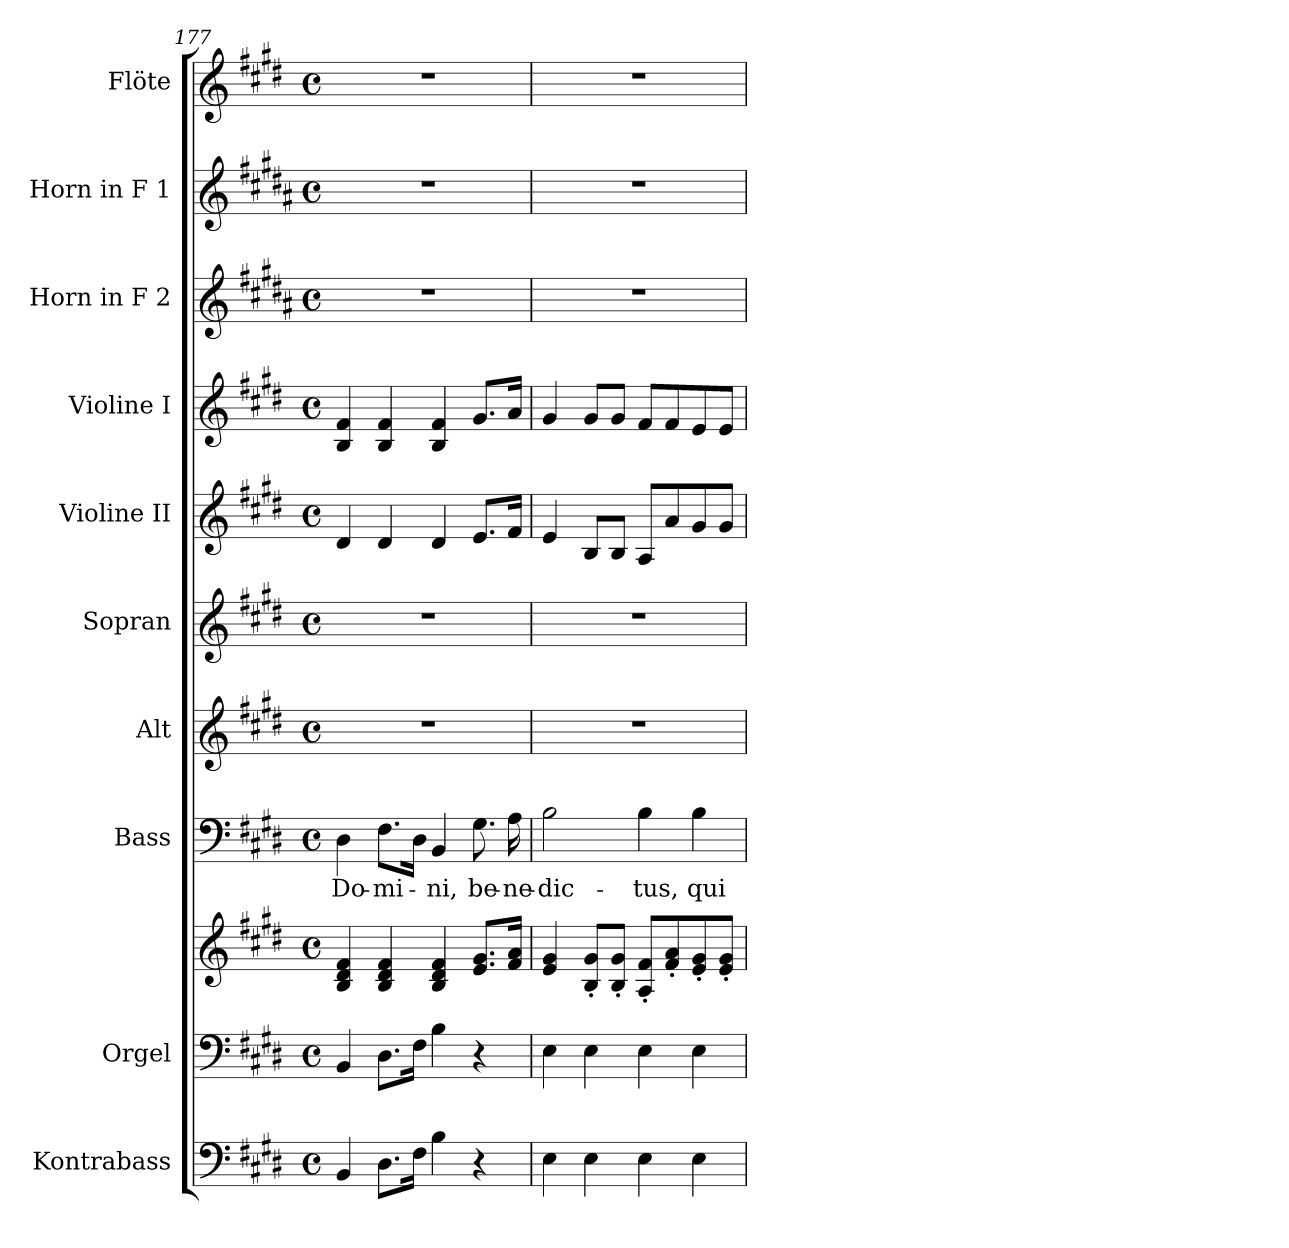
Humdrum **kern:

**kern	**kern	**kern	**kern	**text	**kern	**kern	**kern	**kern	**kern	**kern	**kern
*part10	*part9	*part9	*part8	*part8	*part7	*part6	*part5	*part4	*part3	*part2	*part1
*staff11	*staff10	*staff9	*staff8	*staff8	*staff7	*staff6	*staff5	*staff4	*staff3	*staff2	*staff1
*I"Kontrabass	*I"Orgel	*	*I"Bass	*	*I"Alt	*I"Sopran	*I"Violine II	*I"Violine I	*I"Horn in F 2	*I"Horn in F 1	*I"Flöte
*I'Kb.	*I'Org.	*	*I'B.	*	*I'A.	*I'S.	*I'Vl. II	*I'Vl. I	*	*	*I'Fl.
*clefF4	*clefF4	*clefG2	*clefF4	*	*clefG2	*clefG2	*clefG2	*clefG2	*clefG2	*clefG2	*clefG2
*ITrd7c12	*	*	*	*	*	*	*	*	*ITrd4c7	*ITrd4c7	*
*k[f#c#g#d#]	*k[f#c#g#d#]	*k[f#c#g#d#]	*k[f#c#g#d#]	*	*k[f#c#g#d#]	*k[f#c#g#d#]	*k[f#c#g#d#]	*k[f#c#g#d#]	*k[f#c#g#d#]	*k[f#c#g#d#]	*k[f#c#g#d#]
*E:	*E:	*E:	*E:	*	*E:	*E:	*E:	*E:	*E:	*E:	*E:
*M4/4	*M4/4	*M4/4	*M4/4	*	*M4/4	*M4/4	*M4/4	*M4/4	*M4/4	*M4/4	*M4/4
*met(c)	*met(c)	*met(c)	*met(c)	*	*met(c)	*met(c)	*met(c)	*met(c)	*met(c)	*met(c)	*met(c)
=177	=177	=177	=177	=177	=177	=177	=177	=177	=177	=177	=177
!	!	!	!	!LO:LY:b	!	!	!	!	!	!	!
4BBB/	4BB/	4B/ 4d#/ 4f#/	4D#\	Do-	1r	1r	4d#/	4B/ 4f#/	1r	1r	1r
!	!	!	!	!LO:LY:b	!	!	!	!	!	!	!
8.DD#\L	8.D#\L	4B/ 4d#/ 4f#/	8.F#\L	-mi-	.	.	4d#/	4B/ 4f#/	.	.	.
16FF#\Jk	16F#\Jk	.	16D#\Jk	.	.	.	.	.	.	.	.
!	!	!	!	!LO:LY:b	!	!	!	!	!	!	!
4BB\	4B\	4B/ 4d#/ 4f#/	4BB/	-ni,	.	.	4d#/	4B/ 4f#/	.	.	.
!	!	!	!	!LO:LY:b	!	!	!	!	!	!	!
4r	4r	8.e/ 8.g#/L	8.G#\	be-	.	.	8.e/L	8.g#/L	.	.	.
!	!	!	!	!LO:LY:b	!	!	!	!	!	!	!
.	.	16f#/ 16a/Jk	16A\	-ne-	.	.	16f#/Jk	16a/Jk	.	.	.
=178	=178	=178	=178	=178	=178	=178	=178	=178	=178	=178	=178
!	!	!	!	!LO:LY:b	!	!	!	!	!	!	!
4EE\	4E\	4e/ 4g#/	2B\	-dic-	1r	1r	4e/	4g#/	1r	1r	1r
4EE\	4E\	8B/'< 8g#/'<L	.	.	.	.	8B/L	8g#/L	.	.	.
.	.	8B/'< 8g#/'<J	.	.	.	.	8B/J	8g#/J	.	.	.
!	!	!	!	!LO:LY:b	!	!	!	!	!	!	!
4EE\	4E\	8A/'< 8f#/'<L	4B\	-tus,	.	.	8A/L	8f#/L	.	.	.
.	.	8f#/'< 8a/'<	.	.	.	.	8a/	8f#/	.	.	.
!	!	!	!	!LO:LY:b	!	!	!	!	!	!	!
4EE\	4E\	8e/'< 8g#/'<	4B\	qui	.	.	8g#/	8e/	.	.	.
.	.	8e/'< 8g#/'<J	.	.	.	.	8g#/J	8e/J	.	.	.
=	=	=	=	=	=	=	=	=	=	=	=
*-	*-	*-	*-	*-	*-	*-	*-	*-	*-	*-	*-
